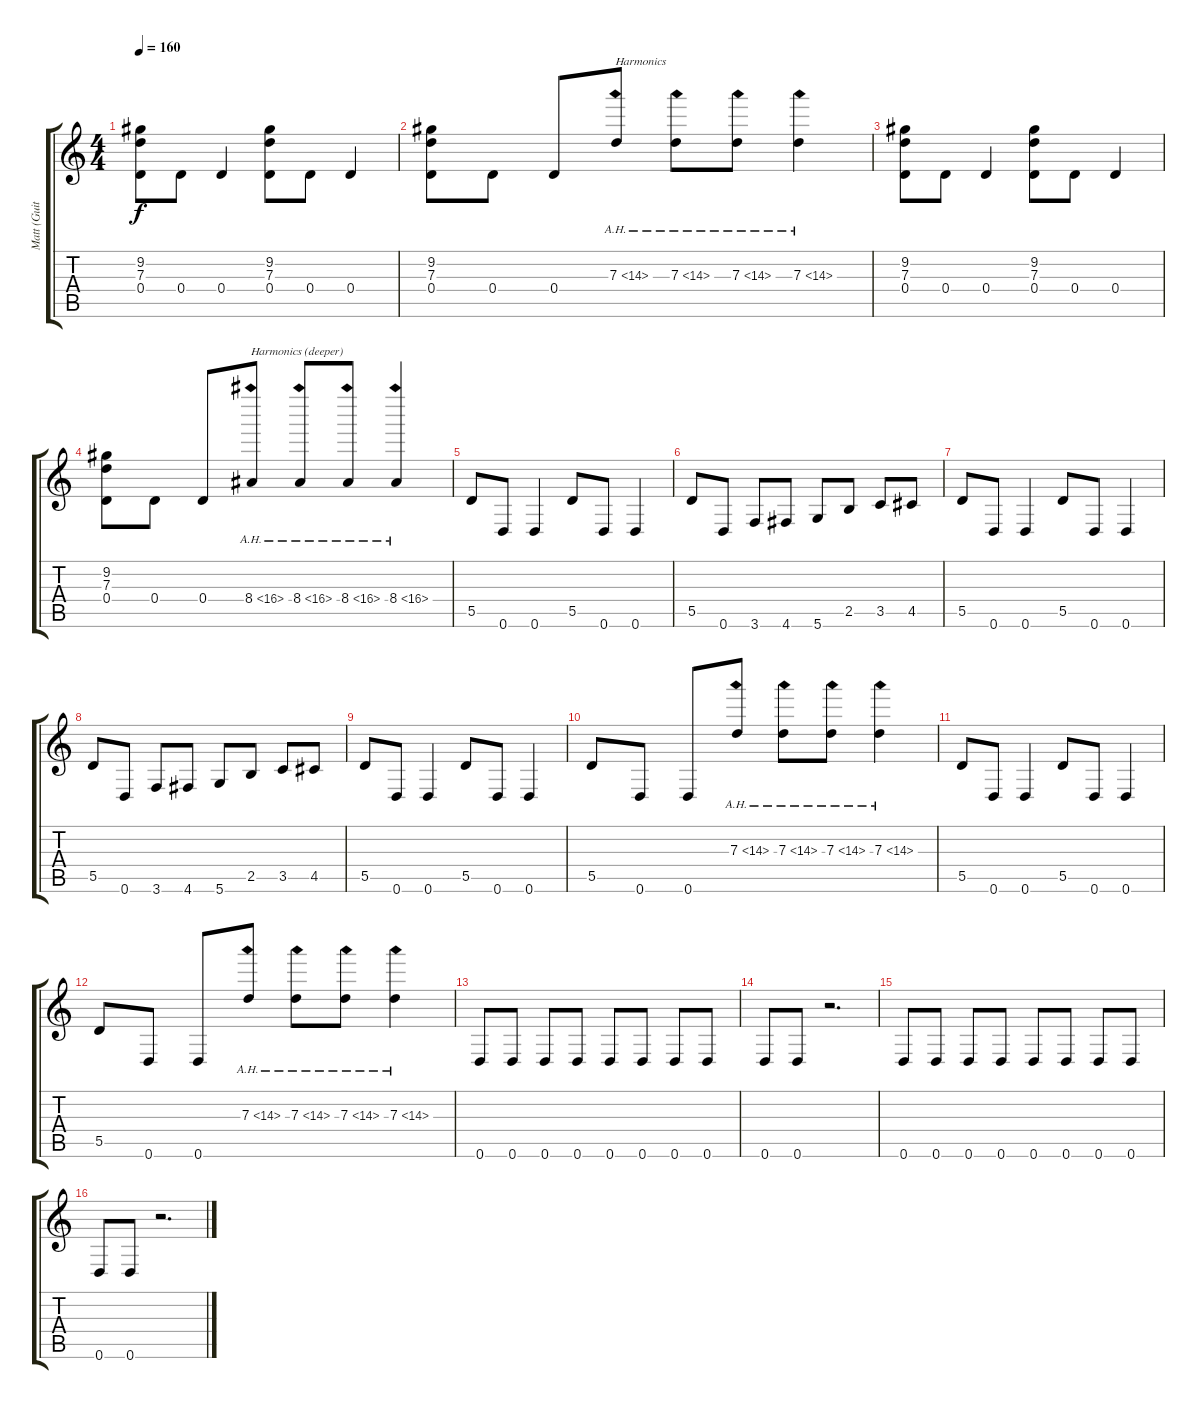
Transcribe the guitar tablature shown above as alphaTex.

\track ("Matt (Guitar)" "Matt (Guit") {instrument distortionguitar}
\staff {score tabs}
\tuning (E4 B3 G3 D3 A2 D2) {hide}
\ts (4 4)
\tempo 160
\clef g2
\ks c
(9.2 7.3 0.4).8{dy f instrument distortionguitar} 0.4.8 0.4.4 (9.2 7.3 0.4).8 0.4.8 0.4.4 |
(9.2 7.3 0.4).8 0.4.8 0.4.8 7.3{ah 7}.8{txt "Harmonics"} 7.3{ah 7}.8 7.3{ah 7}.8 7.3{ah 7}.4 |
(9.2 7.3 0.4).8 0.4.8 0.4.4 (9.2 7.3 0.4).8 0.4.8 0.4.4 |
(9.2 7.3 0.4).8 0.4.8 0.4.8 8.4{ah 8}.8{txt "Harmonics (deeper)"} 8.4{ah 8}.8 8.4{ah 8}.8 8.4{ah 8}.4 |
5.5.8{balance 2} 0.6.8 0.6.4 5.5.8 0.6.8 0.6.4 |
5.5.8 0.6.8 3.6.8 4.6.8 5.6.8 2.5.8 3.5.8 4.5.8 |
5.5.8 0.6.8 0.6.4 5.5.8 0.6.8 0.6.4 |
5.5.8 0.6.8 3.6.8 4.6.8 5.6.8 2.5.8 3.5.8 4.5.8 |
5.5.8 0.6.8 0.6.4 5.5.8 0.6.8 0.6.4 |
5.5.8 0.6.8 0.6.8 7.3{ah 7}.8{balance 8} 7.3{ah 7}.8 7.3{ah 7}.8 7.3{ah 7}.4 |
5.5.8{balance 2} 0.6.8 0.6.4 5.5.8 0.6.8 0.6.4 |
5.5.8 0.6.8 0.6.8 7.3{ah 7}.8{balance 8} 7.3{ah 7}.8 7.3{ah 7}.8 7.3{ah 7}.4 |
0.6.8{volume 14 balance 8} 0.6.8 0.6.8 0.6.8 0.6.8 0.6.8 0.6.8 0.6.8 |
0.6.8 0.6.8 r.2{d} |
0.6.8 0.6.8 0.6.8 0.6.8 0.6.8 0.6.8 0.6.8 0.6.8 |
0.6.8 0.6.8 r.2{d}
